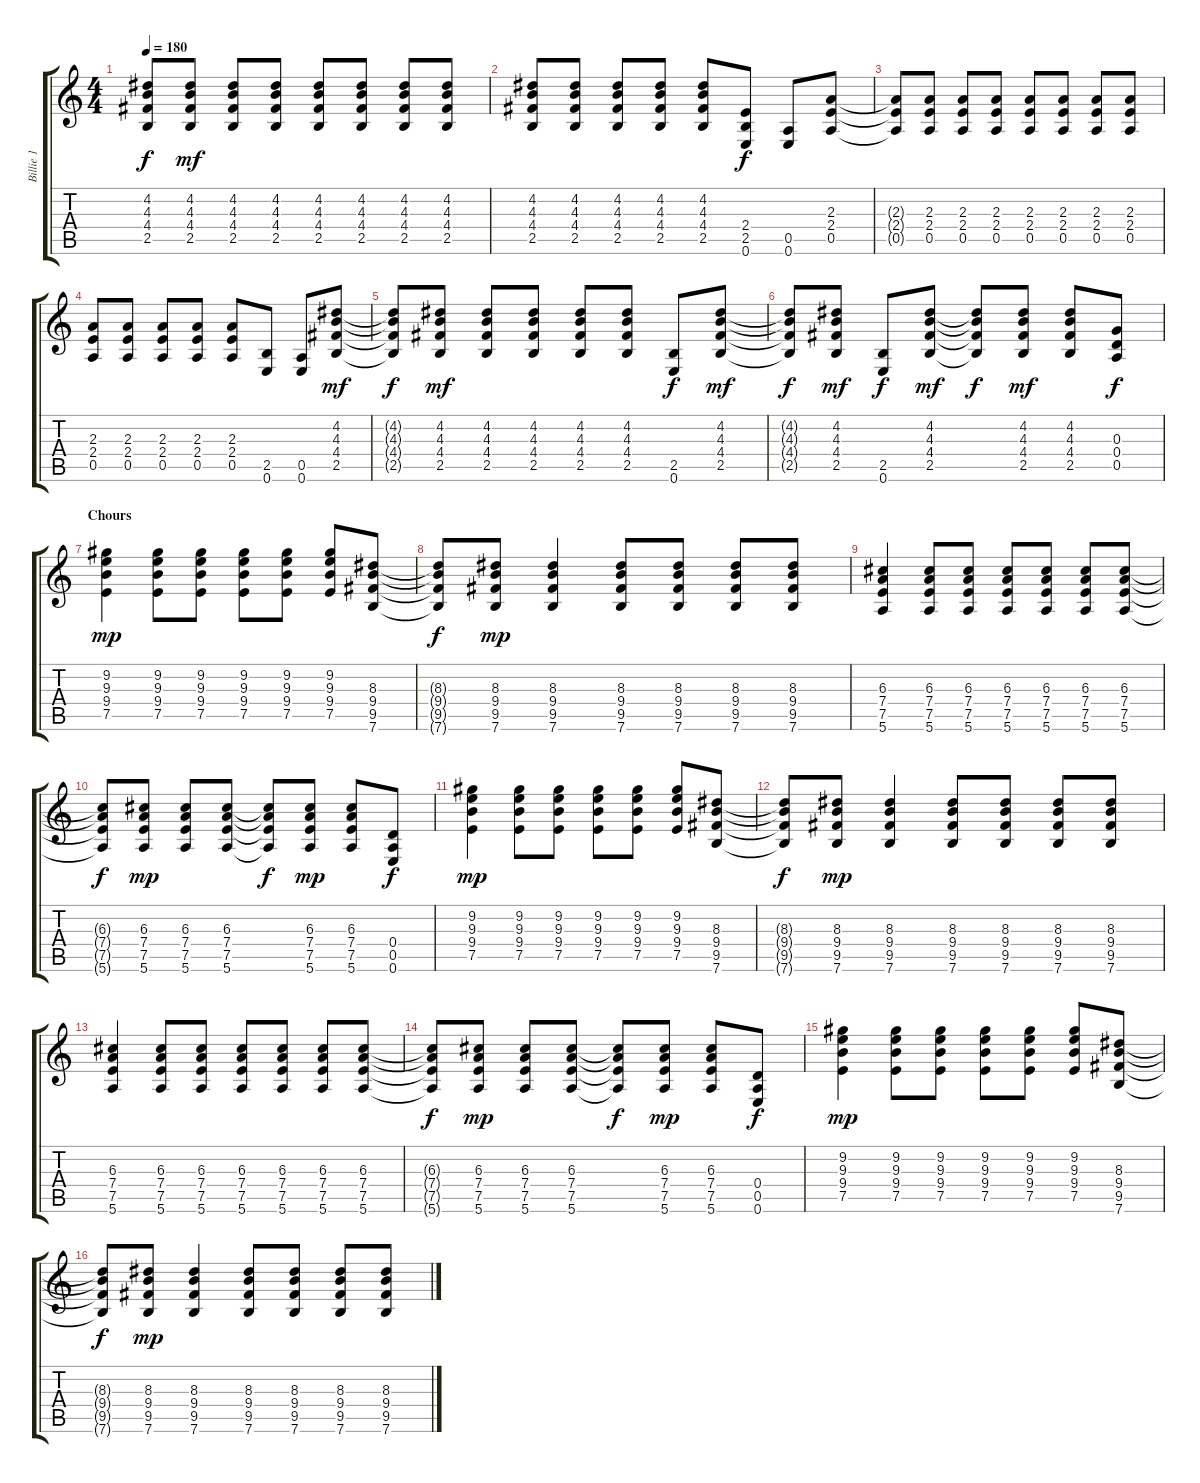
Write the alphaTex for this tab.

\track ("Billie 1" "Billie 1") {instrument distortionguitar}
\staff {score tabs}
\tuning (E4 B3 G3 D3 A2 E2) {hide}
\ts (4 4)
\tempo 180
\clef g2
\ks c
(4.2{t} 4.3{t} 4.4{t} 2.5{t}).8{dy f} (4.2 4.3 4.4 2.5).8{dy mf} (4.2 4.3 4.4 2.5).8 (4.2 4.3 4.4 2.5).8 (4.2 4.3 4.4 2.5).8 (4.2 4.3 4.4 2.5).8 (4.2 4.3 4.4 2.5).8 (4.2 4.3 4.4 2.5).8 |
(4.2 4.3 4.4 2.5).8 (4.2 4.3 4.4 2.5).8 (4.2 4.3 4.4 2.5).8 (4.2 4.3 4.4 2.5).8 (4.2 4.3 4.4 2.5).8 (2.4 2.5 0.6).8{dy f} (0.5 0.6).8 (2.3 2.4 0.5).8 |
(2.3{t} 2.4{t} 0.5{t}).8 (2.3 2.4 0.5).8 (2.3 2.4 0.5).8 (2.3 2.4 0.5).8 (2.3 2.4 0.5).8 (2.3 2.4 0.5).8 (2.3 2.4 0.5).8 (2.3 2.4 0.5).8 |
(2.3 2.4 0.5).8 (2.3 2.4 0.5).8 (2.3 2.4 0.5).8 (2.3 2.4 0.5).8 (2.3 2.4 0.5).8 (2.5 0.6).8 (0.5 0.6).8 (4.2 4.3 4.4 2.5).8{dy mf} |
(4.2{t} 4.3{t} 4.4{t} 2.5{t}).8{dy f} (4.2 4.3 4.4 2.5).8{dy mf} (4.2 4.3 4.4 2.5).8 (4.2 4.3 4.4 2.5).8 (4.2 4.3 4.4 2.5).8 (4.2 4.3 4.4 2.5).8 (2.5 0.6).8{dy f} (4.2 4.3 4.4 2.5).8{dy mf} |
(4.2{t} 4.3{t} 4.4{t} 2.5{t}).8{dy f} (4.2 4.3 4.4 2.5).8{dy mf} (2.5 0.6).8{dy f} (4.2 4.3 4.4 2.5).8{dy mf} (4.2{t} 4.3{t} 4.4{t} 2.5{t}).8{dy f} (4.2 4.3 4.4 2.5).8{dy mf} (4.2 4.3 4.4 2.5).8 (0.3 0.4 0.5).8{dy f} |
\section ("" "Chours")
(9.2 9.3 9.4 7.5).4{dy mp} (9.2 9.3 9.4 7.5).8 (9.2 9.3 9.4 7.5).8 (9.2 9.3 9.4 7.5).8 (9.2 9.3 9.4 7.5).8 (9.2 9.3 9.4 7.5).8 (8.3 9.4 9.5 7.6).8 |
(8.3{t} 9.4{t} 9.5{t} 7.6{t}).8{dy f} (8.3 9.4 9.5 7.6).8{dy mp} (8.3 9.4 9.5 7.6).4 (8.3 9.4 9.5 7.6).8 (8.3 9.4 9.5 7.6).8 (8.3 9.4 9.5 7.6).8 (8.3 9.4 9.5 7.6).8 |
(6.3 7.4 7.5 5.6).4 (6.3 7.4 7.5 5.6).8 (6.3 7.4 7.5 5.6).8 (6.3 7.4 7.5 5.6).8 (6.3 7.4 7.5 5.6).8 (6.3 7.4 7.5 5.6).8 (6.3 7.4 7.5 5.6).8 |
(6.3{t} 7.4{t} 7.5{t} 5.6{t}).8{dy f} (6.3 7.4 7.5 5.6).8{dy mp} (6.3 7.4 7.5 5.6).8 (6.3 7.4 7.5 5.6).8 (6.3{t} 7.4{t} 7.5{t} 5.6{t}).8{dy f} (6.3 7.4 7.5 5.6).8{dy mp} (6.3 7.4 7.5 5.6).8 (0.4 0.5 0.6).8{dy f} |
(9.2 9.3 9.4 7.5).4{dy mp} (9.2 9.3 9.4 7.5).8 (9.2 9.3 9.4 7.5).8 (9.2 9.3 9.4 7.5).8 (9.2 9.3 9.4 7.5).8 (9.2 9.3 9.4 7.5).8 (8.3 9.4 9.5 7.6).8 |
(8.3{t} 9.4{t} 9.5{t} 7.6{t}).8{dy f} (8.3 9.4 9.5 7.6).8{dy mp} (8.3 9.4 9.5 7.6).4 (8.3 9.4 9.5 7.6).8 (8.3 9.4 9.5 7.6).8 (8.3 9.4 9.5 7.6).8 (8.3 9.4 9.5 7.6).8 |
(6.3 7.4 7.5 5.6).4 (6.3 7.4 7.5 5.6).8 (6.3 7.4 7.5 5.6).8 (6.3 7.4 7.5 5.6).8 (6.3 7.4 7.5 5.6).8 (6.3 7.4 7.5 5.6).8 (6.3 7.4 7.5 5.6).8 |
(6.3{t} 7.4{t} 7.5{t} 5.6{t}).8{dy f} (6.3 7.4 7.5 5.6).8{dy mp} (6.3 7.4 7.5 5.6).8 (6.3 7.4 7.5 5.6).8 (6.3{t} 7.4{t} 7.5{t} 5.6{t}).8{dy f} (6.3 7.4 7.5 5.6).8{dy mp} (6.3 7.4 7.5 5.6).8 (0.4 0.5 0.6).8{dy f} |
(9.2 9.3 9.4 7.5).4{dy mp} (9.2 9.3 9.4 7.5).8 (9.2 9.3 9.4 7.5).8 (9.2 9.3 9.4 7.5).8 (9.2 9.3 9.4 7.5).8 (9.2 9.3 9.4 7.5).8 (8.3 9.4 9.5 7.6).8 |
(8.3{t} 9.4{t} 9.5{t} 7.6{t}).8{dy f} (8.3 9.4 9.5 7.6).8{dy mp} (8.3 9.4 9.5 7.6).4 (8.3 9.4 9.5 7.6).8 (8.3 9.4 9.5 7.6).8 (8.3 9.4 9.5 7.6).8 (8.3 9.4 9.5 7.6).8
